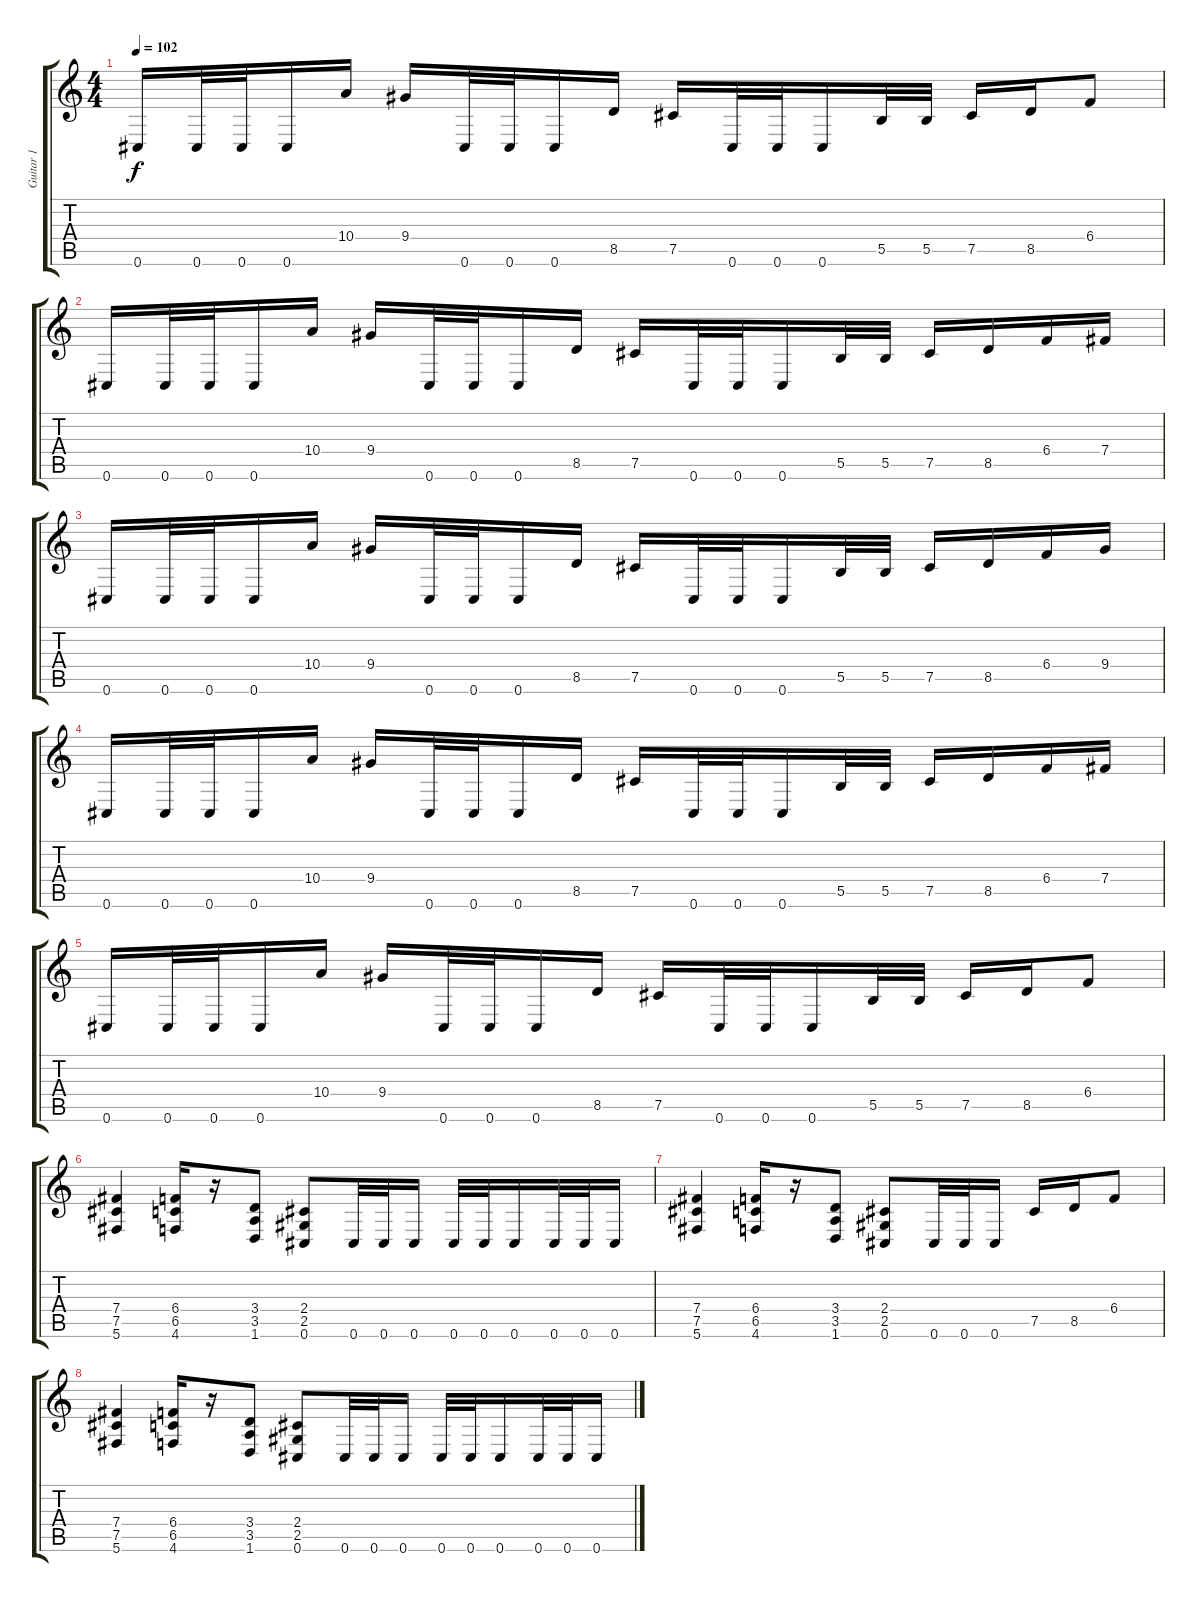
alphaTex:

\track ("Guitar 1" "Guitar 1") {instrument overdrivenguitar}
\staff {score tabs}
\tuning (Db4 Ab3 E3 B2 Gb2 Db2) {hide}
\ts (4 4)
\tempo 102
\clef g2
\ks c
0.6.16{dy f} 0.6.32 0.6.32 0.6.16 10.4.16 9.4.16 0.6.32 0.6.32 0.6.16 8.5.16 7.5.16 0.6.32 0.6.32 0.6.16 5.5.32 5.5.32 7.5.16 8.5.16 6.4.8 |
0.6.16 0.6.32 0.6.32 0.6.16 10.4.16 9.4.16 0.6.32 0.6.32 0.6.16 8.5.16 7.5.16 0.6.32 0.6.32 0.6.16 5.5.32 5.5.32 7.5.16 8.5.16 6.4.16 7.4.16 |
0.6.16 0.6.32 0.6.32 0.6.16 10.4.16 9.4.16 0.6.32 0.6.32 0.6.16 8.5.16 7.5.16 0.6.32 0.6.32 0.6.16 5.5.32 5.5.32 7.5.16 8.5.16 6.4.16 9.4.16 |
0.6.16 0.6.32 0.6.32 0.6.16 10.4.16 9.4.16 0.6.32 0.6.32 0.6.16 8.5.16 7.5.16 0.6.32 0.6.32 0.6.16 5.5.32 5.5.32 7.5.16 8.5.16 6.4.16 7.4.16 |
0.6.16 0.6.32 0.6.32 0.6.16 10.4.16 9.4.16 0.6.32 0.6.32 0.6.16 8.5.16 7.5.16 0.6.32 0.6.32 0.6.16 5.5.32 5.5.32 7.5.16 8.5.16 6.4.8 |
\section ("" "")
(7.4 7.5 5.6).4 (6.4 6.5 4.6).16 r.16 (3.4 3.5 1.6).8 (2.4 2.5 0.6).8 0.6.32 0.6.32 0.6.16 0.6.32 0.6.32 0.6.16 0.6.32 0.6.32 0.6.16 |
(7.4 7.5 5.6).4 (6.4 6.5 4.6).16 r.16 (3.4 3.5 1.6).8 (2.4 2.5 0.6).8 0.6.32 0.6.32 0.6.16 7.5.16 8.5.16 6.4.8 |
(7.4 7.5 5.6).4 (6.4 6.5 4.6).16 r.16 (3.4 3.5 1.6).8 (2.4 2.5 0.6).8 0.6.32 0.6.32 0.6.16 0.6.32 0.6.32 0.6.16 0.6.32 0.6.32 0.6.16
